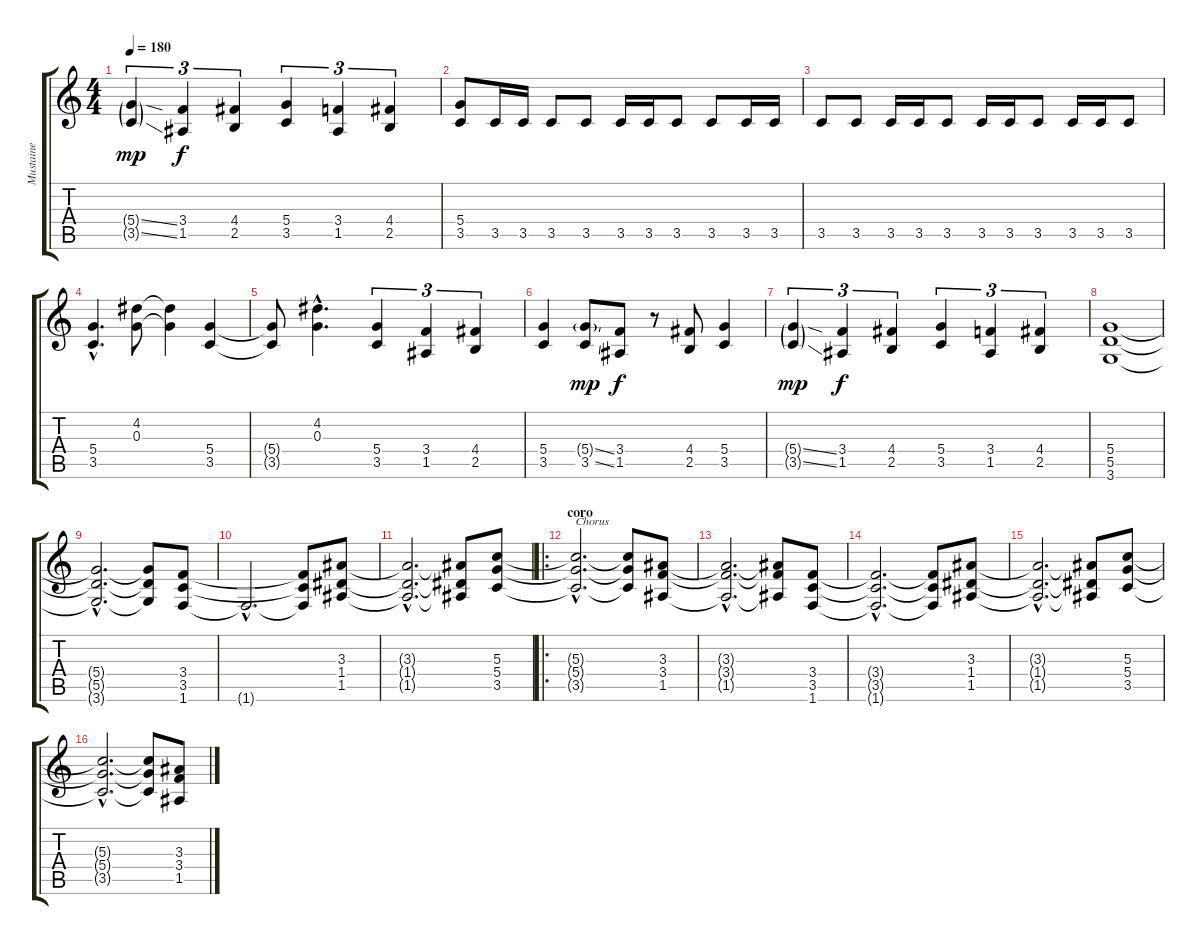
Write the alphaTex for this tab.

\track ("Mustaine" "Mustaine") {instrument distortionguitar}
\staff {score tabs}
\tuning (E4 B3 G3 D3 A2 E2) {hide}
\ts (4 4)
\tempo 180
\clef g2
\ks c
(5.4{ss g} 3.5{ss g}).4{tu (3 2) dy mp} (3.4 1.5).4{tu (3 2) dy f} (4.4 2.5).4{tu (3 2)} (5.4 3.5).4{tu (3 2)} (3.4 1.5).4{tu (3 2)} (4.4 2.5).4{tu (3 2)} |
(5.4 3.5).8 3.5.16 3.5.16 3.5.8 3.5.8 3.5.16 3.5.16 3.5.8 3.5.8 3.5.16 3.5.16 |
3.5.8 3.5.8 3.5.16 3.5.16 3.5.8 3.5.16 3.5.16 3.5.8 3.5.16 3.5.16 3.5.8 |
(5.4{hac} 3.5{hac}).4{d} (4.2 0.3).8 (4.2{t} 0.3{t}).4 (5.4 3.5).4 |
(5.4{t} 3.5{t}).8 (4.2{hac} 0.3{hac}).4{d} (5.4 3.5).4{tu (3 2)} (3.4 1.5).4{tu (3 2)} (4.4 2.5).4{tu (3 2)} |
(5.4 3.5).4 (5.4{ss g} 3.5{ss}).8{dy mp} (3.4 1.5).8{dy f} r.8 (4.4 2.5).8 (5.4 3.5).4 |
(5.4{ss g} 3.5{ss g}).4{tu (3 2) dy mp} (3.4 1.5).4{tu (3 2) dy f} (4.4 2.5).4{tu (3 2)} (5.4 3.5).4{tu (3 2)} (3.4 1.5).4{tu (3 2)} (4.4 2.5).4{tu (3 2)} |
(5.4 5.5 3.6).1 |
(5.4{hac t} 5.5{hac t} 3.6{hac t}).2{d} (5.4{t} 5.5{t} 3.6{t}).8 (3.4 3.5 1.6).8 |
1.6{hac t}.2{d} (3.4{t} 3.5{t} 1.6{t}).8 (3.3 1.4 1.5).8 |
(3.3{hac t} 1.4{hac t} 1.5{hac t}).2{d} (3.3{t} 1.4{t} 1.5{t}).8 (5.3 5.4 3.5).8 |
\ro
\section ("" "coro")
(5.3{hac t} 5.4{hac t} 3.5{hac t}).2{d txt "Chorus"} (5.3{t} 5.4{t} 3.5{t}).8 (3.3 3.4 1.5).8 |
(3.3{hac t} 3.4{hac t} 1.5{hac t}).2{d} (3.3{t} 3.4{t} 1.5{t}).8 (3.4 3.5 1.6).8 |
(3.4{hac t} 3.5{hac t} 1.6{hac t}).2{d} (3.4{t} 3.5{t} 1.6{t}).8 (3.3 1.4 1.5).8 |
(3.3{hac t} 1.4{hac t} 1.5{hac t}).2{d} (3.3{t} 1.4{t} 1.5{t}).8 (5.3 5.4 3.5).8 |
(5.3{hac t} 5.4{hac t} 3.5{hac t}).2{d} (5.3{t} 5.4{t} 3.5{t}).8 (3.3 3.4 1.5).8
